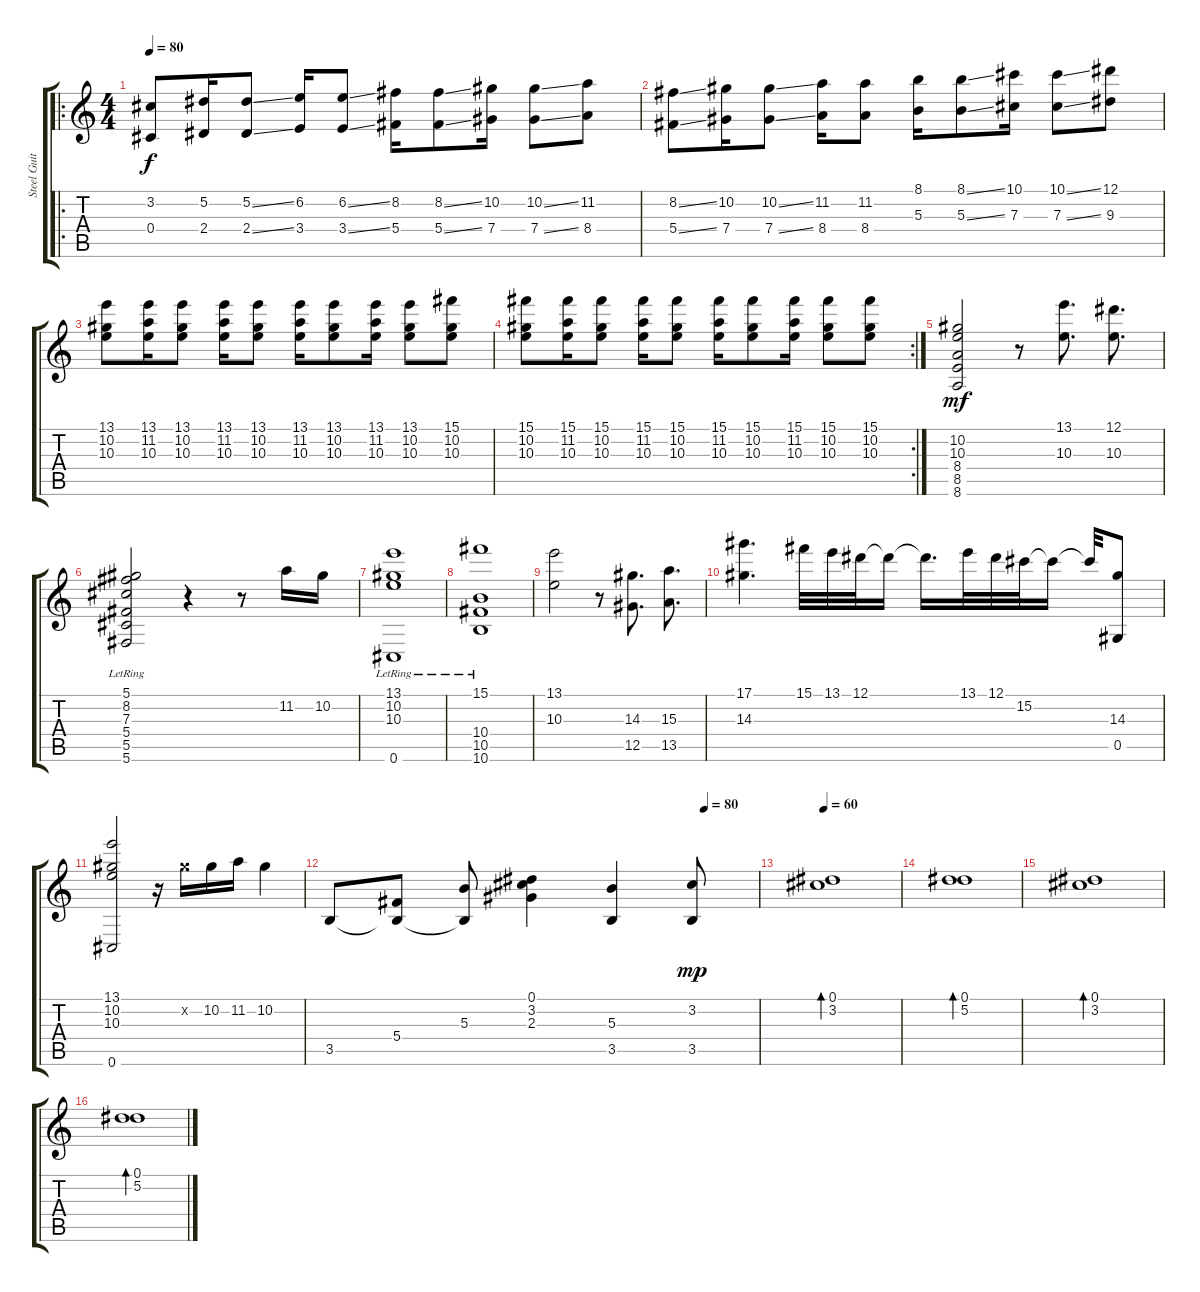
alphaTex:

\track ("Steel Guitar" "Steel Guit") {instrument acousticguitarsteel}
\staff {score tabs}
\tuning (Eb4 Bb3 Gb3 Db3 Ab2 Db2) {hide}
\ro
\ts (4 4)
\tempo 80
\clef g2
\ks c
(3.2 0.4).8{dy f} (5.2 2.4).16 (5.2{ss} 2.4{ss}).8 (6.2 3.4).16 (6.2{ss} 3.4{ss}).8 (8.2 5.4).16 (8.2{ss} 5.4{ss}).8 (10.2 7.4).16 (10.2{ss} 7.4{ss}).8 (11.2 8.4).8 |
(8.2{ss} 5.4{ss}).8 (10.2 7.4).16 (10.2{ss} 7.4{ss}).8 (11.2 8.4).16 (11.2 8.4).8 (8.1 5.3).16 (8.1{ss} 5.3{ss}).8 (10.1 7.3).16 (10.1{ss} 7.3{ss}).8 (12.1 9.3).8 |
(13.1 10.2 10.3).8 (13.1 11.2 10.3).16 (13.1 10.2 10.3).8 (13.1 11.2 10.3).16 (13.1 10.2 10.3).8 (13.1 11.2 10.3).16 (13.1 10.2 10.3).8 (13.1 11.2 10.3).16 (13.1 10.2 10.3).8 (15.1 10.2 10.3).8 |
\rc 2
(15.1 10.2 10.3).8 (15.1 11.2 10.3).16 (15.1 10.2 10.3).8 (15.1 11.2 10.3).16 (15.1 10.2 10.3).8 (15.1 11.2 10.3).16 (15.1 10.2 10.3).8 (15.1 11.2 10.3).16 (15.1 10.2 10.3).8 (15.1 10.2 10.3).8 |
(10.2 10.3 8.4 8.5 8.6).2{dy mf} r.8 (13.1 10.3).8{d} (12.1 10.3).8{d} |
(5.1{lr} 8.2{lr} 7.3{lr} 5.4{lr} 5.5{lr} 5.6{lr}).2 r.4 r.8 11.2.16 10.2.16 |
(13.1{lr} 10.2{lr} 10.3{lr} 0.6{lr}).1 |
(15.1{lr} 10.4{lr} 10.5{lr} 10.6{lr}).1 |
(13.1 10.3).2 r.8 (14.3 12.5).8{d} (15.3 13.5).8{d} |
(17.1 14.3).4{d} 15.1.32 13.1.32 12.1.32 12.1{t}.16 12.1{t}.16{d} 13.1.32 12.1.32 15.2.32 15.2{t}.16 15.2{t}.32 (14.3 0.5).8 |
(13.1 10.2 10.3 0.6).2 r.16 10.2{x}.16 10.2.16 11.2.16 10.2.4 |
\tempo (80 0.875)
3.5.8 (5.4 3.5{t}).8 (5.3 3.5{t}).8 (0.1 3.2 2.3).4 (5.3 3.5).4 (3.2 3.5).8{dy mp} |
\tempo 60
(0.1 3.2).1{bd 60} |
(0.1 5.2).1{bd 60} |
(0.1 3.2).1{bd 60} |
(0.1 5.2).1{bd 60}
